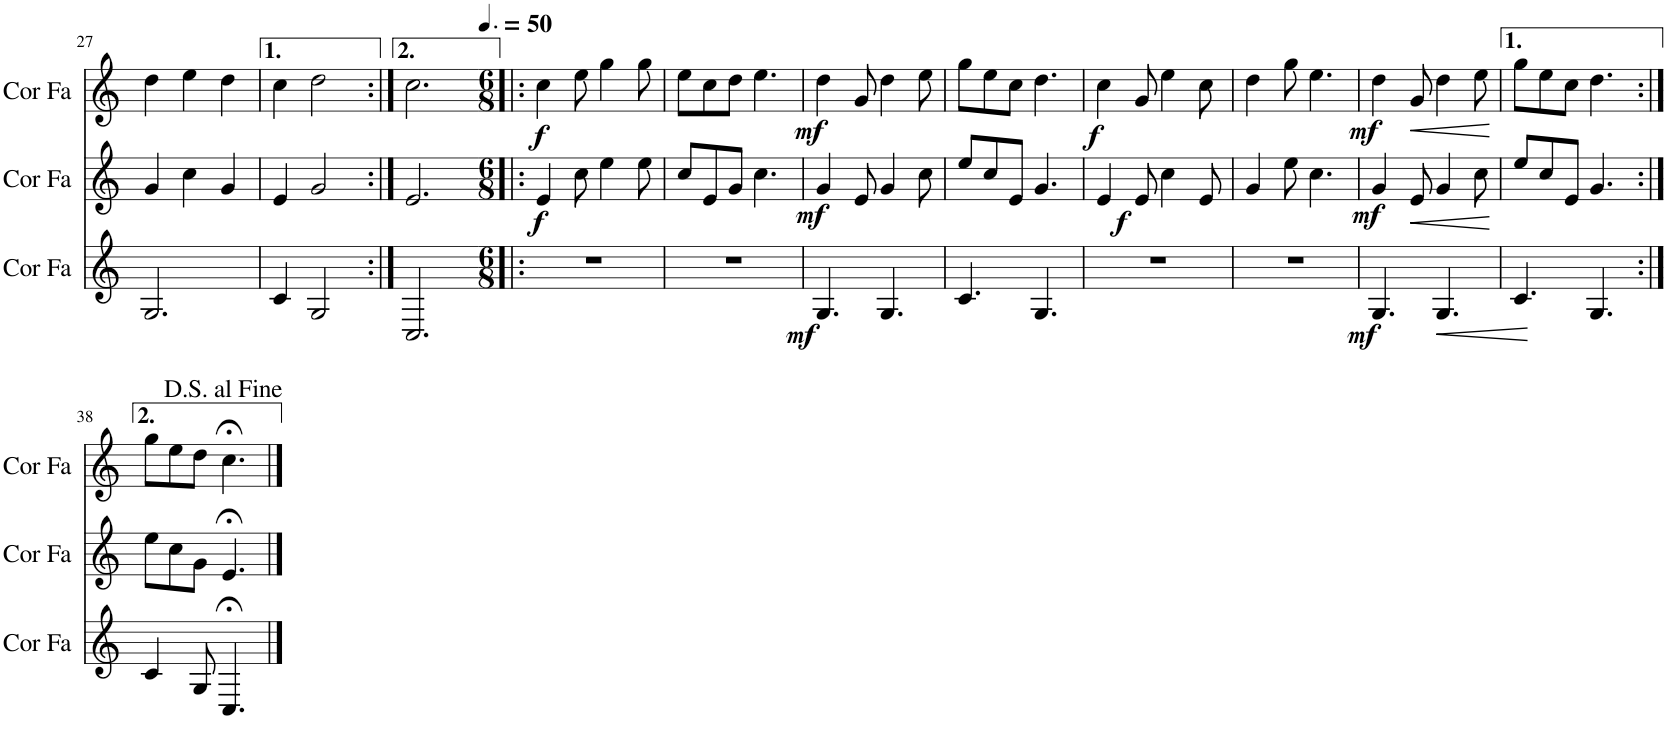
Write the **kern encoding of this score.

**kern	**dynam	**kern	**dynam	**kern	**dynam
*part3	*part3	*part2	*part2	*part1	*part1
*staff3	*staff3	*staff2	*staff2	*staff1	*staff1
*I"Cor en Fa	*	*I"Cor en Fa	*	*I"Cor en Fa	*
*I'Cor Fa	*	*I'Cor Fa	*	*I'Cor Fa	*
!!LO:PB:g=z
*clefG2	*	*clefG2	*	*clefG2	*
*Trd4c7	*	*Trd4c7	*	*Trd4c7	*
*k[]	*	*k[]	*	*k[]	*
*M3/4	*	*M3/4	*	*M3/4	*
=27	=27	=27	=27	=27	=27
2.G/	.	4g/	.	4dd\	.
.	.	4cc\	.	4ee\	.
.	.	4g/	.	4dd\	.
=28	=28	=28	=28	=28	=28
4c/	.	4e/	.	4cc\	.
2G/	.	2g/	.	2dd\	.
=29:|!	=29:|!	=29:|!	=29:|!	=29:|!	=29:|!
2.C/	.	2.e/	.	2.cc\	.
=30!|:	=30!|:	=30!|:	=30!|:	=30!|:	=30!|:
*M6/8	*	*M6/8	*	*M6/8	*
*	*	*	*	*MM75	*
!	!	!	!LO:DY:b	!	!LO:DY:b
2.r	.	4e/	f	4cc\	f
.	.	8cc\	.	8ee\	.
.	.	4ee\	.	4gg\	.
.	.	8ee\	.	8gg\	.
=31	=31	=31	=31	=31	=31
2.r	.	8cc/L	.	8ee\L	.
.	.	8e/	.	8cc\	.
.	.	8g/J	.	8dd\J	.
.	.	4.cc\	.	4.ee\	.
=32	=32	=32	=32	=32	=32
!	!LO:DY:b	!	!LO:DY:b	!	!LO:DY:b
4.G/	mf	4g/	mf	4dd\	mf
.	.	8e/	.	8g/	.
4.G/	.	4g/	.	4dd\	.
.	.	8cc\	.	8ee\	.
=33	=33	=33	=33	=33	=33
4.c/	.	8ee/L	.	8gg\L	.
.	.	8cc/	.	8ee\	.
.	.	8e/J	.	8cc\J	.
!	!	!	!LO:DY:b	!	!
4.G/	.	4.g/	f	4.dd\	.
=34	=34	=34	=34	=34	=34
!	!	!	!	!	!LO:DY:b
2.r	.	4e/	.	4cc\	f
.	.	8e/	.	8g/	.
.	.	4cc\	.	4ee\	.
.	.	8e/	.	8cc\	.
=35	=35	=35	=35	=35	=35
2.r	.	4g/	.	4dd\	.
.	.	8ee\	.	8gg\	.
.	.	4.cc\	.	4.ee\	.
=36	=36	=36	=36	=36	=36
!	!LO:DY:b	!	!LO:DY:b	!	!LO:DY:b
4.G/	mf	4g/	mf	4dd\	mf
!	!	!	!LO:HP:b	!	!LO:HP:b
.	.	8e/	<	8g/	<
!	!LO:HP:b	!	!	!	!
4.G/	<	4g/	.	4dd\	.
.	.	8cc\	.	8ee\	.
.	[	.	[	.	[
=37	=37	=37	=37	=37	=37
4.c/	.	8ee/L	.	8gg\L	.
.	.	8cc/	.	8ee\	.
.	.	8e/J	.	8cc\J	.
4.G/	.	4.g/	.	4.dd\	.
!!LO:LB:g=z
=38:|!	=38:|!	=38:|!	=38:|!	=38:|!	=38:|!
4c/	.	8ee\L	.	8gg\L	.
.	.	8cc\	.	8ee\	.
8G/	.	8g\J	.	8dd\J	.
4.C;</	.	4.e;</	.	4.cc;<\	.
==	==	==	==	==	==
*-	*-	*-	*-	*-	*-
